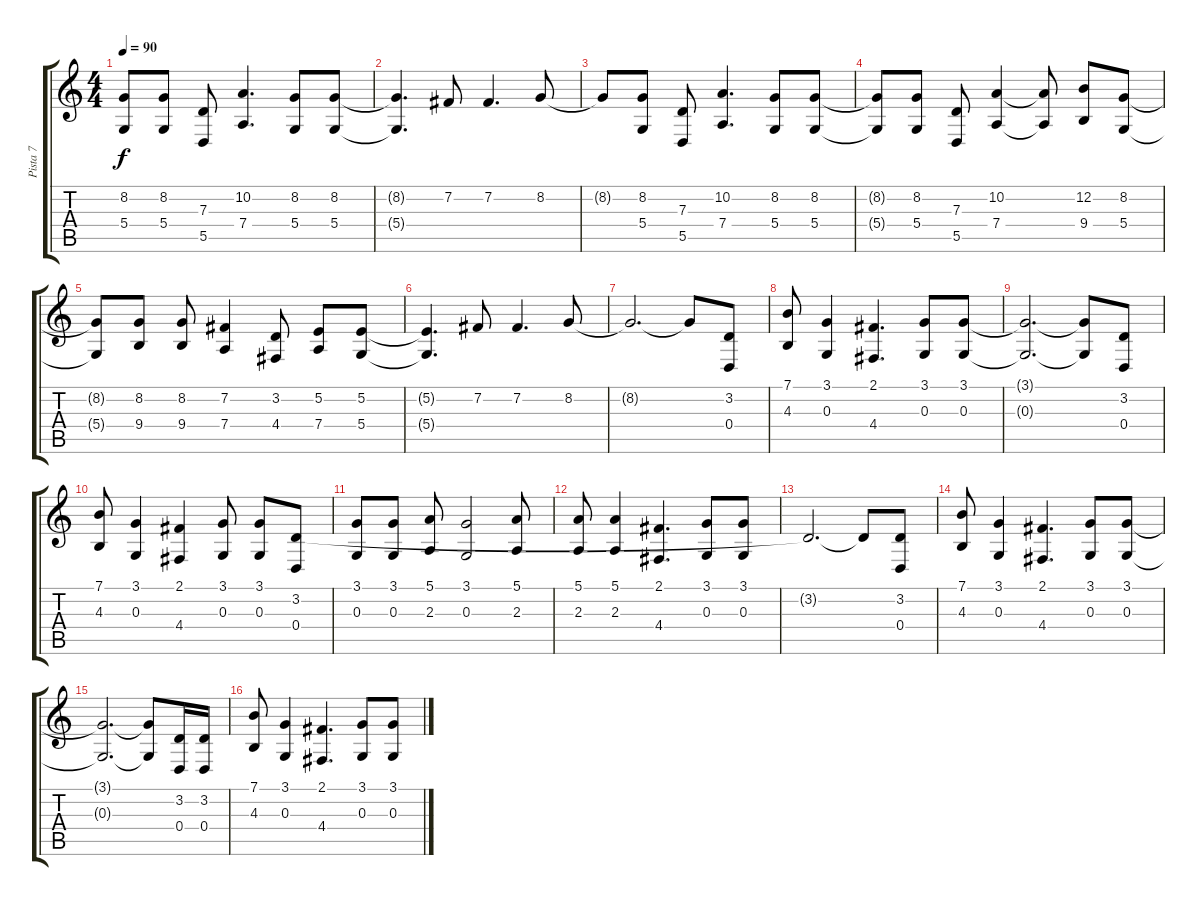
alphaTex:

\track ("Pista 7" "Pista 7") {instrument electricgrandpiano}
\staff {score tabs}
\tuning (E4 B3 G3 D3 A2 E2) {hide}
\ts (4 4)
\tempo 90
\clef g2
\ks c
(8.2{t} 5.4{t}).8{dy f} (8.2 5.4).8 (7.3 5.5).8 (10.2 7.4).4{d} (8.2 5.4).8 (8.2 5.4).8 |
(8.2{t} 5.4{t}).4{d} 7.2.8 7.2.4{d} 8.2.8 |
8.2{t}.8 (8.2 5.4).8 (7.3 5.5).8 (10.2 7.4).4{d} (8.2 5.4).8 (8.2 5.4).8 |
(8.2{t} 5.4{t}).8 (8.2 5.4).8 (7.3 5.5).8 (10.2 7.4).4 (10.2{t} 7.4{t}).8 (12.2 9.4).8 (8.2 5.4).8 |
(8.2{t} 5.4{t}).8 (8.2 9.4).8 (8.2 9.4).8 (7.2 7.4).4 (3.2 4.4).8 (5.2 7.4).8 (5.2 5.4).8 |
(5.2{t} 5.4{t}).4{d} 7.2.8 7.2.4{d} 8.2.8 |
8.2{t}.2{d} 8.2{t}.8 (3.2 0.4).8 |
(7.1 4.3).8 (3.1 0.3).4 (2.1 4.4).4{d} (3.1 0.3).8 (3.1 0.3).8 |
(3.1{t} 0.3{t}).2{d} (3.1{t} 0.3{t}).8 (3.2 0.4).8 |
(7.1 4.3).8 (3.1 0.3).4 (2.1 4.4).4 (3.1 0.3).8 (3.1 0.3).8 (3.2 0.4).8 |
(3.1 0.3).8 (3.1 0.3).8 (5.1 2.3).8 (3.1 0.3).2 (5.1 2.3).8 |
(5.1 2.3).8 (5.1 2.3).4 (2.1 4.4).4{d} (3.1 0.3).8 (3.1 0.3).8 |
3.2{t}.2{d} 3.2{t}.8 (3.2 0.4).8 |
(7.1 4.3).8 (3.1 0.3).4 (2.1 4.4).4{d} (3.1 0.3).8 (3.1 0.3).8 |
(3.1{t} 0.3{t}).2{d} (3.1{t} 0.3{t}).8 (3.2 0.4).16 (3.2 0.4).16 |
(7.1 4.3).8 (3.1 0.3).4 (2.1 4.4).4{d} (3.1 0.3).8 (3.1 0.3).8
